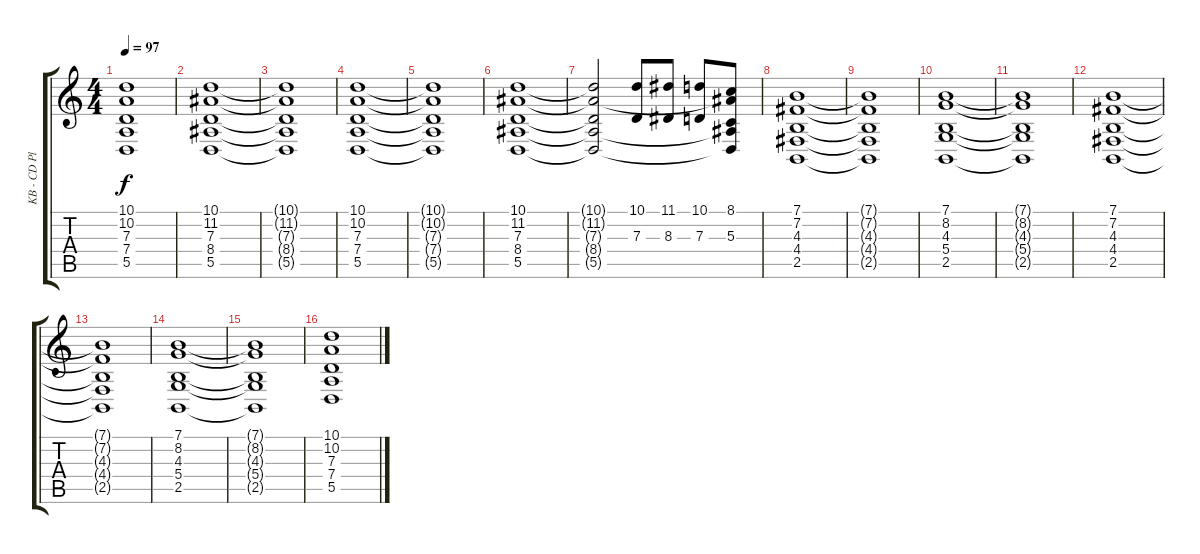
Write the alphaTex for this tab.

\track ("KB - CD Player" "KB - CD Pl") {instrument synthstrings1}
\staff {score tabs}
\tuning (E4 B3 G3 D3 A2 E2) {hide}
\ts (4 4)
\tempo 97
\clef g2
\ks c
(10.1{t} 10.2{t} 7.3{t} 7.4{t} 5.5{t}).1{dy f} |
(10.1 11.2 7.3 8.4 5.5).1 |
(10.1{t} 11.2{t} 7.3{t} 8.4{t} 5.5{t}).1 |
(10.1 10.2 7.3 7.4 5.5).1 |
(10.1{t} 10.2{t} 7.3{t} 7.4{t} 5.5{t}).1 |
(10.1 11.2 7.3 8.4 5.5).1 |
(10.1{t} 11.2{t} 7.3{t} 8.4{t} 5.5{t}).2 (10.1 7.3).8 (11.1 8.3).8 (10.1 7.3).8 (8.1 11.2{t} 5.3 8.4{t} 5.5{t}).8 |
(7.1 7.2 4.3 4.4 2.5).1 |
(7.1{t} 7.2{t} 4.3{t} 4.4{t} 2.5{t}).1 |
(7.1 8.2 4.3 5.4 2.5).1 |
(7.1{t} 8.2{t} 4.3{t} 5.4{t} 2.5{t}).1 |
(7.1 7.2 4.3 4.4 2.5).1 |
(7.1{t} 7.2{t} 4.3{t} 4.4{t} 2.5{t}).1 |
(7.1 8.2 4.3 5.4 2.5).1 |
(7.1{t} 8.2{t} 4.3{t} 5.4{t} 2.5{t}).1 |
(10.1 10.2 7.3 7.4 5.5).1
